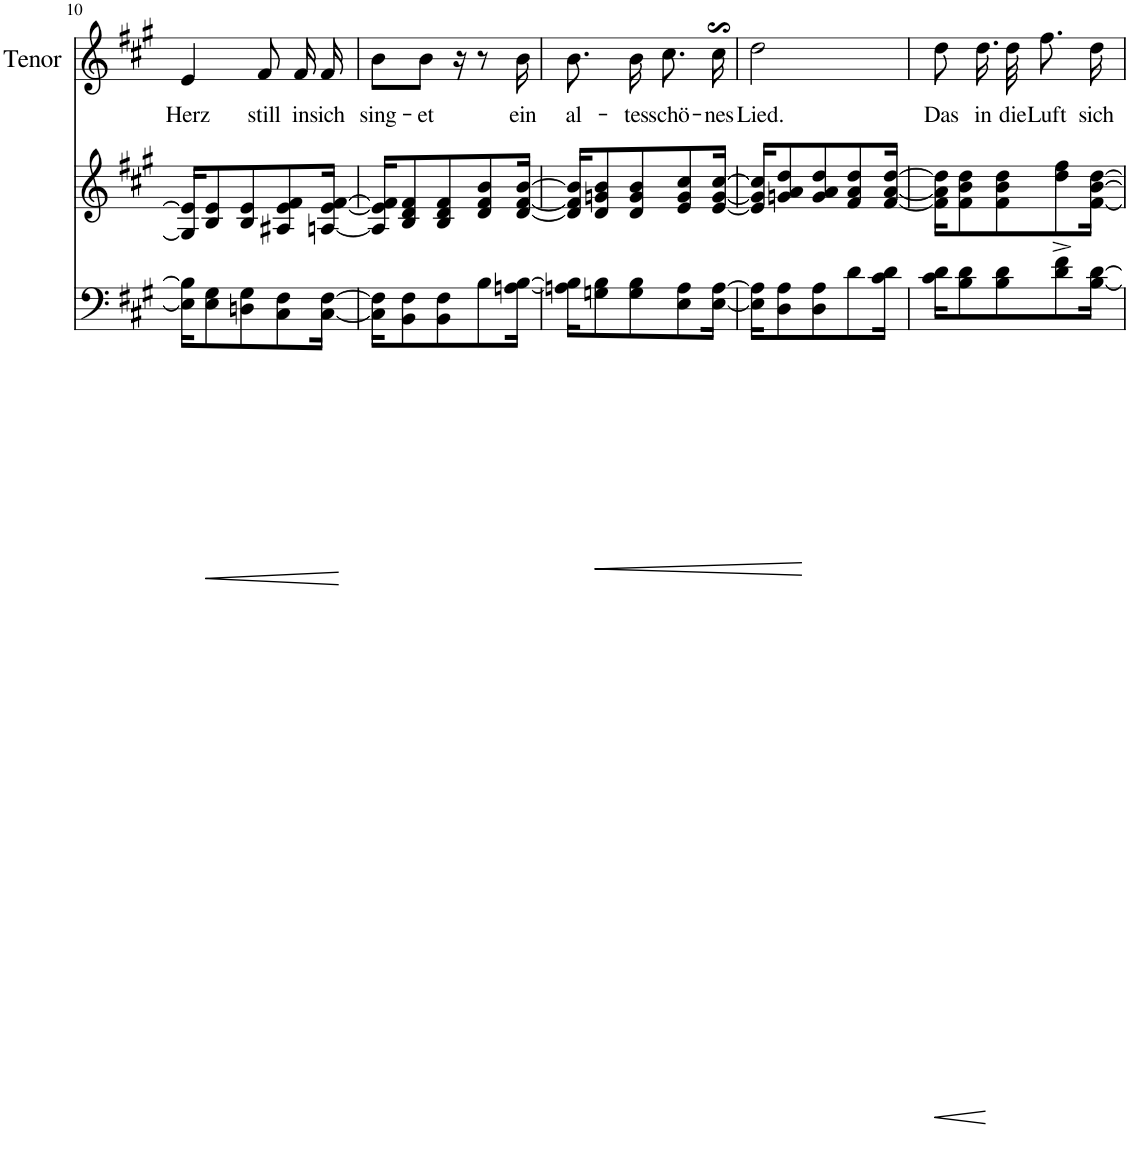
**kern	**dynam	**kern	**kern	**text
*part3	*part3	*part2	*part1	*part1
*staff3	*staff3	*staff2	*staff1	*staff1
*I"PianoL	*	*I"PianoR	*I"Tenor	*
*	*	*	*I'Tenor	*
!!LO:PB:g=z
*clefF4	*	*clefG2	*clefG2	*
*k[f#c#g#]	*	*k[f#c#g#]	*k[f#c#g#]	*
*M2/4	*	*M2/4	*M2/4	*
=10	=10	=10	=10	=10
!	!	!	!	!LO:LY:b
16E\] 16B\]KL	.	16G#/] 16e/]KL	4e/	Herz
!	!LO:HP:b	!	!	!
8E\ 8G#\	<	8B/ 8e/	.	.
8Dn\ 8G#\	.	8B/ 8e/	.	.
!	!	!	!	!LO:LY:b
.	.	.	8f#/	still
8C#\ 8F#\	.	8A#X/ 8e/ 8f#/	.	.
!	!	!	!	!LO:LY:b
.	.	.	16f#/	in
!	!	!	!	!LO:LY:b
[16C#\ [16F#\Jk	[	[16An/ [16e/ [16f#/Jk	16f#/	sich
=11	=11	=11	=11	=11
!	!	!	!	!LO:LY:b
16C#\] 16F#\]KL	.	16A/] 16e/] 16f#/]KL	8b\L	sing-
8BB\ 8F#\	.	8B/ 8d/ 8f#/	.	.
!	!	!	!	!LO:LY:b
.	.	.	8b\J	-et
8BB\ 8F#\	.	8B/ 8d/ 8f#/	.	.
.	.	.	16r	.
8B\	.	8d/ 8f#/ 8b/	8r	.
!	!	!	!	!LO:LY:b
[16An\ [16B\Jk	.	[16d/ [16f#/ [16b/Jk	16b\	ein
=12	=12	=12	=12	=12
!	!	!	!	!LO:LY:b
16An\] 16B\]KL	.	16d/] 16f#/] 16b/]KL	8.b\	al-
!	!LO:HP:b	!	!	!
8Gn\ 8B\	<	8d/ 8gn/ 8b/	.	.
!	!	!	!	!LO:LY:b
8G\ 8B\	.	8d/ 8g/ 8b/	16b\	-tes
!	!	!	!	!LO:LY:b
.	.	.	8.cc#\	schö-
8E\ 8A\	.	8e/ 8g/ 8cc#/	.	.
!	!	!	!	!LO:LY:b
[16E\ [16A\Jk	.	[16e/ [16g/ [16cc#/Jk	16cc#s$sS\	-nes
=13	=13	=13	=13	=13
!	!	!	!	!LO:LY:b
16E\] 16A\]KL	.	16e/] 16g/] 16cc#/]KL	2dd\	Lied.
8D\ 8A\	.	8gn/ 8a/ 8dd/	.	.
8D\ 8A\	[	8g/ 8a/ 8dd/	.	.
8d\	.	8f#/ 8a/ 8dd/	.	.
16c#\ 16d\Jk	.	[16f#/ [16a/ [16dd/Jk	.	.
=14	=14	=14	=14	=14
!	!LO:HP:b	!	!	!LO:LY:b
16c#\ 16d\KL	<	16f#\] 16a\] 16dd\]KL	8dd\	Das
8B\ 8d\	.	8f#\ 8b\ 8dd\	.	.
!	!	!	!	!LO:LY:b
.	.	.	16.dd\	in
8B\ 8d\	[	8f#\ 8b\ 8dd\	.	.
!	!	!	!	!LO:LY:b
.	.	.	32dd\	die
!	!	!	!	!LO:LY:b
.	.	.	8.ff#\	Luft
8d\^ 8f#\^	.	8dd\ 8ff#\	.	.
!	!	!	!	!LO:LY:b
[16B\ [16d\Jk	.	[16f#\ [16b\ [16dd\Jk	16dd\	sich
=	=	=	=	=
*-	*-	*-	*-	*-
